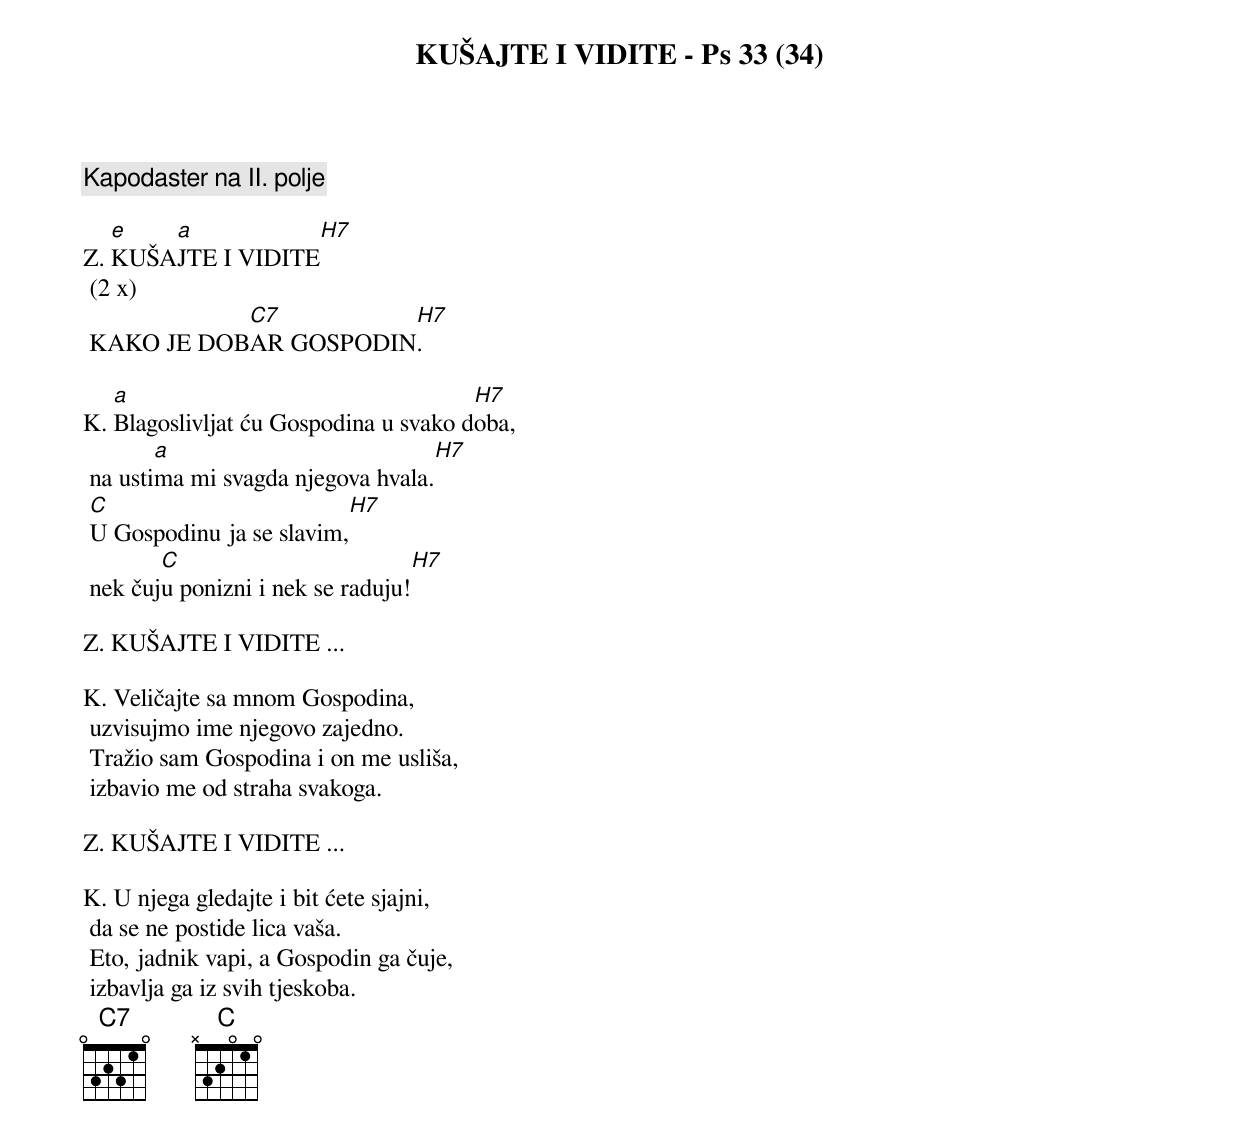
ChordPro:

{title: KUŠAJTE I VIDITE - Ps 33 (34)}

{comment: Kapodaster na II. polje}

Z.	[e]KUŠA[a]JTE I VIDITE[H7]
	(2 x)
	KAKO JE DOB[C7]AR GOSPODIN[H7].

K.	[a]Blagoslivljat ću Gospodina u svako d[H7]oba,
	na usti[a]ma mi svagda njegova hvala.[H7]
	[C]U Gospodinu ja se slavim,[H7]
	nek čuj[C]u ponizni i nek se raduju![H7]

Z.	KUŠAJTE I VIDITE ...

K.	Veličajte sa mnom Gospodina,
	uzvisujmo ime njegovo zajedno.
	Tražio sam Gospodina i on me usliša,
	izbavio me od straha svakoga.

Z.	KUŠAJTE I VIDITE ...

K.	U njega gledajte i bit ćete sjajni,
	da se ne postide lica vaša.
	Eto, jadnik vapi, a Gospodin ga čuje,
	izbavlja ga iz svih tjeskoba.
